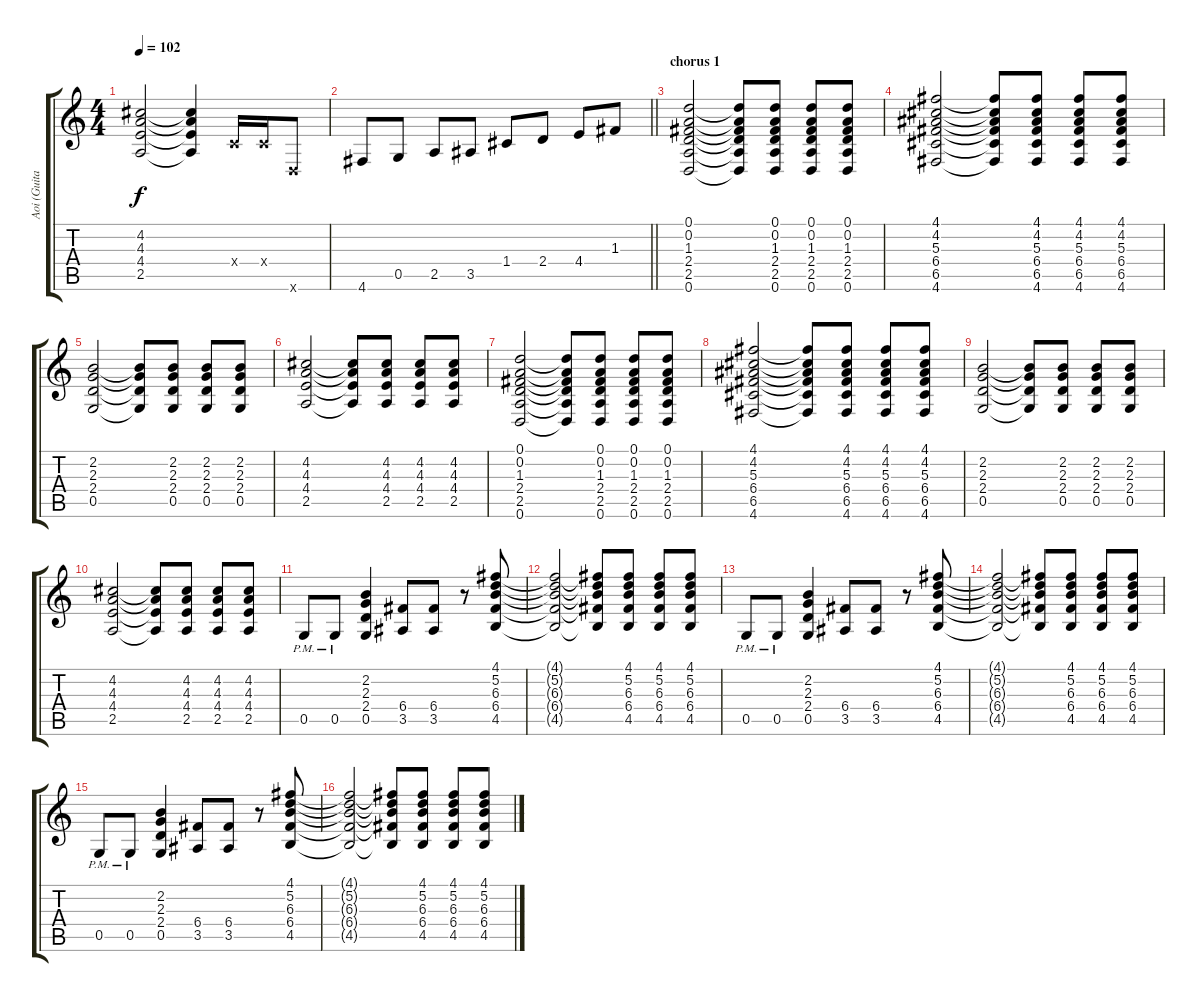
\track ("Aoi (Guitar)" "Aoi (Guita") {solo instrument acousticguitarsteel}
\staff {score tabs}
\tuning (D4 A3 F3 C3 G2 D2) {hide}
\ts (4 4)
\tempo 102
\clef g2
\ks c
(4.2 4.3 4.4 2.5).2{dy f} (4.2{t} 4.3{t} 4.4{t} 2.5{t}).4 0.4{x}.16 0.4{x}.16 0.6{x}.8 |
\barLineRight lightlight
4.6.8 0.5.8 2.5.8 3.5.8 1.4.8 2.4.8 4.4.8 1.3.8 |
\section ("" "chorus 1")
(0.1 0.2 1.3 2.4 2.5 0.6).2 (0.1{t} 0.2{t} 1.3{t} 2.4{t} 2.5{t} 0.6{t}).8 (0.1 0.2 1.3 2.4 2.5 0.6).8 (0.1 0.2 1.3 2.4 2.5 0.6).8 (0.1 0.2 1.3 2.4 2.5 0.6).8 |
(4.1 4.2 5.3 6.4 6.5 4.6).2 (4.1{t} 4.2{t} 5.3{t} 6.4{t} 6.5{t} 4.6{t}).8 (4.1 4.2 5.3 6.4 6.5 4.6).8 (4.1 4.2 5.3 6.4 6.5 4.6).8 (4.1 4.2 5.3 6.4 6.5 4.6).8 |
(2.2 2.3 2.4 0.5).2 (2.2{t} 2.3{t} 2.4{t} 0.5{t}).8 (2.2 2.3 2.4 0.5).8 (2.2 2.3 2.4 0.5).8 (2.2 2.3 2.4 0.5).8 |
(4.2 4.3 4.4 2.5).2 (4.2{t} 4.3{t} 4.4{t} 2.5{t}).8 (4.2 4.3 4.4 2.5).8 (4.2 4.3 4.4 2.5).8 (4.2 4.3 4.4 2.5).8 |
(0.1 0.2 1.3 2.4 2.5 0.6).2 (0.1{t} 0.2{t} 1.3{t} 2.4{t} 2.5{t} 0.6{t}).8 (0.1 0.2 1.3 2.4 2.5 0.6).8 (0.1 0.2 1.3 2.4 2.5 0.6).8 (0.1 0.2 1.3 2.4 2.5 0.6).8 |
(4.1 4.2 5.3 6.4 6.5 4.6).2 (4.1{t} 4.2{t} 5.3{t} 6.4{t} 6.5{t} 4.6{t}).8 (4.1 4.2 5.3 6.4 6.5 4.6).8 (4.1 4.2 5.3 6.4 6.5 4.6).8 (4.1 4.2 5.3 6.4 6.5 4.6).8 |
(2.2 2.3 2.4 0.5).2 (2.2{t} 2.3{t} 2.4{t} 0.5{t}).8 (2.2 2.3 2.4 0.5).8 (2.2 2.3 2.4 0.5).8 (2.2 2.3 2.4 0.5).8 |
(4.2 4.3 4.4 2.5).2 (4.2{t} 4.3{t} 4.4{t} 2.5{t}).8 (4.2 4.3 4.4 2.5).8 (4.2 4.3 4.4 2.5).8 (4.2 4.3 4.4 2.5).8 |
0.5{pm}.8 0.5{pm}.8 (2.2 2.3 2.4 0.5).4 (6.4 3.5).8 (6.4 3.5).8 r.8 (4.1 5.2 6.3 6.4 4.5).8 |
(4.1{t} 5.2{t} 6.3{t} 6.4{t} 4.5{t}).2 (4.1{t} 5.2{t} 6.3{t} 6.4{t} 4.5{t}).8 (4.1 5.2 6.3 6.4 4.5).8 (4.1 5.2 6.3 6.4 4.5).8 (4.1 5.2 6.3 6.4 4.5).8 |
0.5{pm}.8 0.5{pm}.8 (2.2 2.3 2.4 0.5).4 (6.4 3.5).8 (6.4 3.5).8 r.8 (4.1 5.2 6.3 6.4 4.5).8 |
(4.1{t} 5.2{t} 6.3{t} 6.4{t} 4.5{t}).2 (4.1{t} 5.2{t} 6.3{t} 6.4{t} 4.5{t}).8 (4.1 5.2 6.3 6.4 4.5).8 (4.1 5.2 6.3 6.4 4.5).8 (4.1 5.2 6.3 6.4 4.5).8 |
0.5{pm}.8 0.5{pm}.8 (2.2 2.3 2.4 0.5).4 (6.4 3.5).8 (6.4 3.5).8 r.8 (4.1 5.2 6.3 6.4 4.5).8 |
(4.1{t} 5.2{t} 6.3{t} 6.4{t} 4.5{t}).2 (4.1{t} 5.2{t} 6.3{t} 6.4{t} 4.5{t}).8 (4.1 5.2 6.3 6.4 4.5).8 (4.1 5.2 6.3 6.4 4.5).8 (4.1 5.2 6.3 6.4 4.5).8
